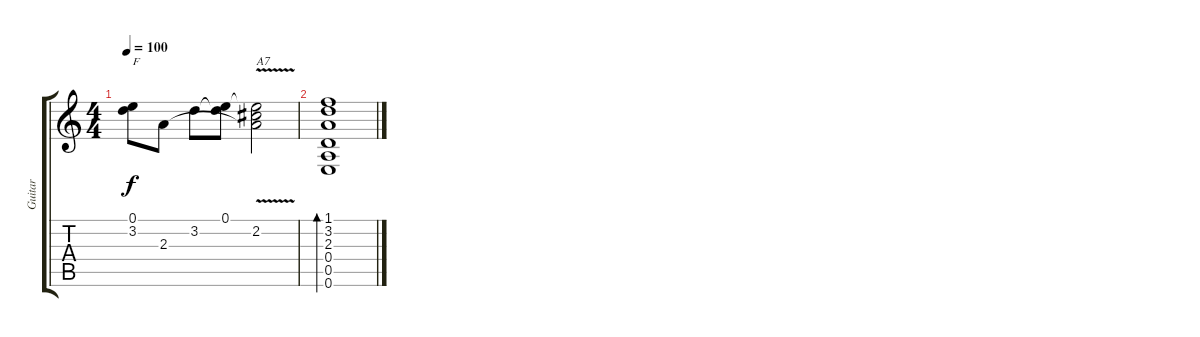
\track ("Guitar" "Guitar") {instrument acousticguitarsteel}
\staff {score tabs}
\tuning (E4 B3 G3 D3 A2 E2) {hide}
\ts (4 4)
\tempo 100
\clef g2
\ks c
(0.1{t} 3.2{t}).8{txt "F" dy f} 2.3.8 3.2.8 (0.1 3.2{t}).8 (0.1{t} 2.2{v} 2.3{t}).2{txt "A7"} |
(1.1 3.2 2.3 0.4 0.5 0.6).1{bd 60}
